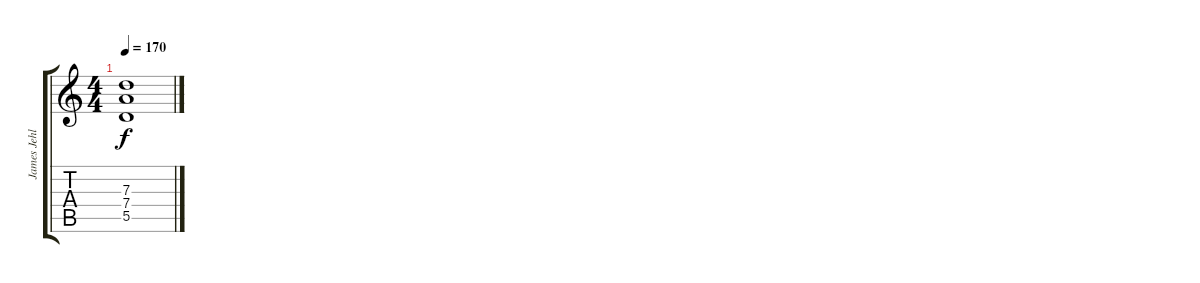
\track ("James Jehle" "James Jehl") {instrument distortionguitar}
\staff {score tabs}
\tuning (E4 B3 G3 D3 A2 E2) {hide}
\ts (4 4)
\tempo 170
\clef g2
\ks c
(7.3 7.4 5.5).1{dy f}
